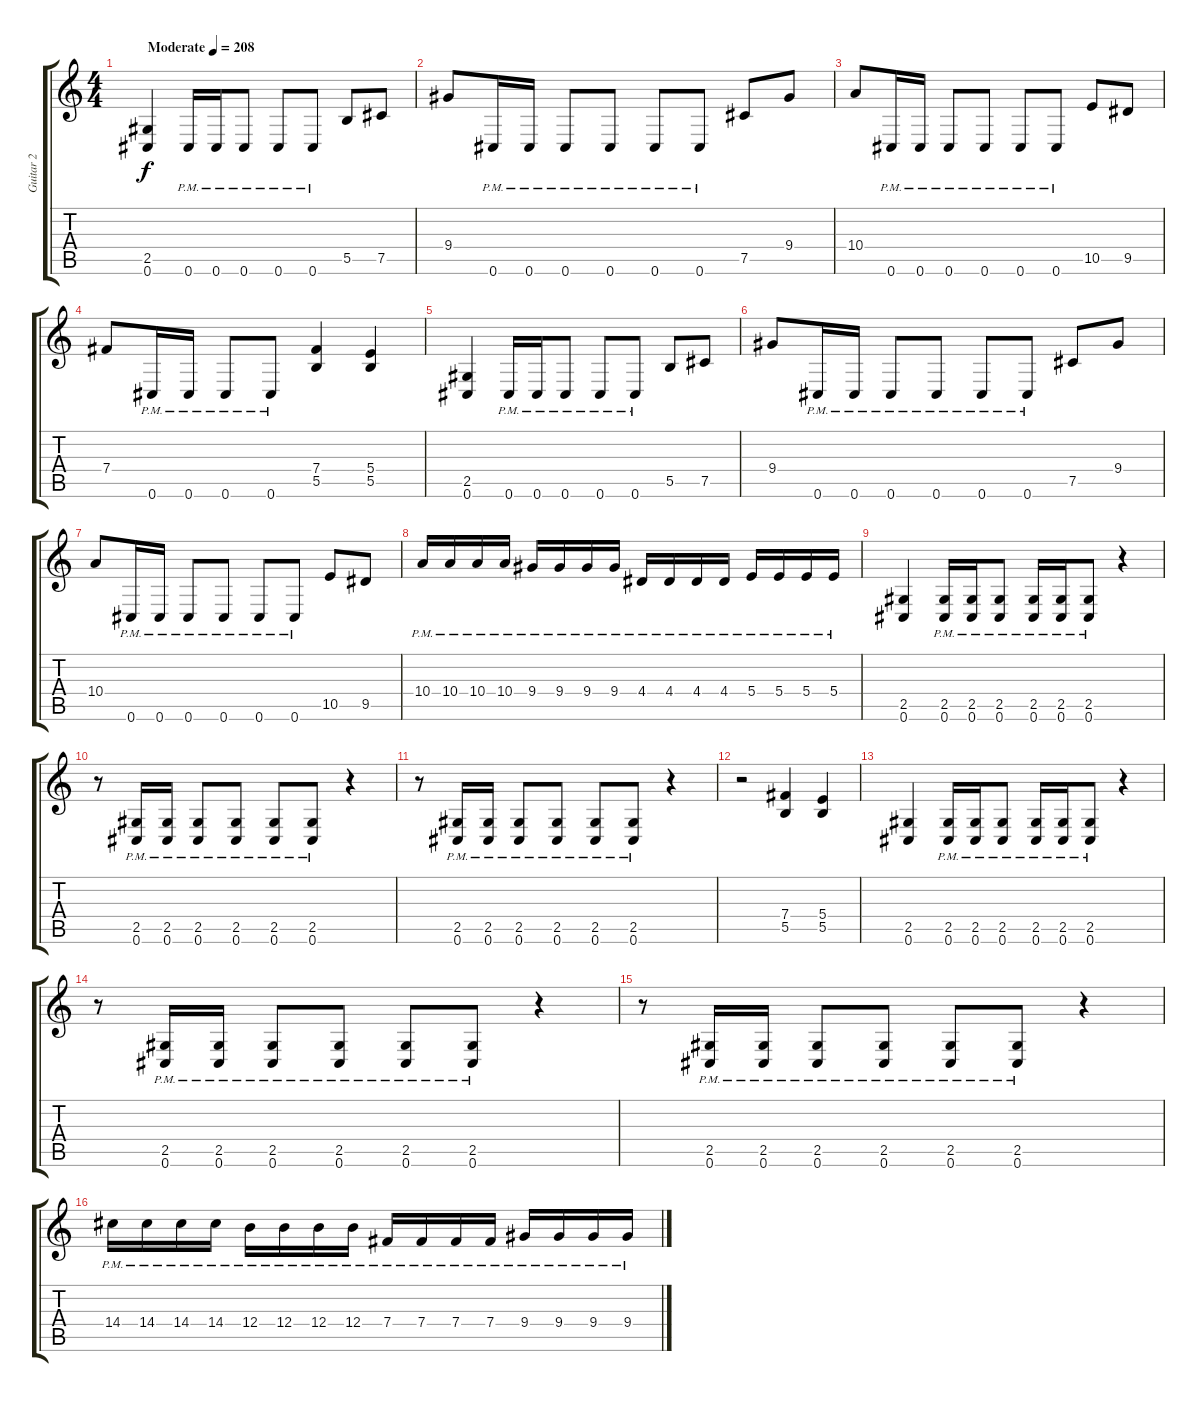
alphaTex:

\track ("Guitar 2" "Guitar 2") {instrument distortionguitar}
\staff {score tabs}
\tuning (Db4 Ab3 E3 B2 Gb2 Db2) {hide}
\ts (4 4)
\tempo (208 "Moderate")
\clef g2
\ks c
(2.5 0.6).4{dy f instrument distortionguitar} 0.6{pm}.16 0.6{pm}.16 0.6{pm}.8 0.6{pm}.8 0.6{pm}.8 5.5.8 7.5.8 |
9.4.8 0.6{pm}.16 0.6{pm}.16 0.6{pm}.8 0.6{pm}.8 0.6{pm}.8 0.6{pm}.8 7.5.8 9.4.8 |
10.4.8 0.6{pm}.16 0.6{pm}.16 0.6{pm}.8 0.6{pm}.8 0.6{pm}.8 0.6{pm}.8 10.5.8 9.5.8 |
7.4.8 0.6{pm}.16 0.6{pm}.16 0.6{pm}.8 0.6{pm}.8 (7.4 5.5).4 (5.4 5.5).4 |
(2.5 0.6).4 0.6{pm}.16 0.6{pm}.16 0.6{pm}.8 0.6{pm}.8 0.6{pm}.8 5.5.8 7.5.8 |
9.4.8 0.6{pm}.16 0.6{pm}.16 0.6{pm}.8 0.6{pm}.8 0.6{pm}.8 0.6{pm}.8 7.5.8 9.4.8 |
10.4.8 0.6{pm}.16 0.6{pm}.16 0.6{pm}.8 0.6{pm}.8 0.6{pm}.8 0.6{pm}.8 10.5.8 9.5.8 |
10.4{pm}.16 10.4{pm}.16 10.4{pm}.16 10.4{pm}.16 9.4{pm}.16 9.4{pm}.16 9.4{pm}.16 9.4{pm}.16 4.4{pm}.16 4.4{pm}.16 4.4{pm}.16 4.4{pm}.16 5.4{pm}.16 5.4{pm}.16 5.4{pm}.16 5.4{pm}.16 |
(2.5 0.6).4 (2.5{pm} 0.6{pm}).16 (2.5{pm} 0.6{pm}).16 (2.5{pm} 0.6{pm}).8 (2.5{pm} 0.6{pm}).16 (2.5{pm} 0.6{pm}).16 (2.5{pm} 0.6{pm}).8 r.4 |
r.8 (2.5{pm} 0.6{pm}).16 (2.5{pm} 0.6{pm}).16 (2.5{pm} 0.6{pm}).8 (2.5{pm} 0.6{pm}).8 (2.5{pm} 0.6{pm}).8 (2.5{pm} 0.6{pm}).8 r.4 |
r.8 (2.5{pm} 0.6{pm}).16 (2.5{pm} 0.6{pm}).16 (2.5{pm} 0.6{pm}).8 (2.5{pm} 0.6{pm}).8 (2.5{pm} 0.6{pm}).8 (2.5{pm} 0.6{pm}).8 r.4 |
r.2 (7.4 5.5).4 (5.4 5.5).4 |
(2.5 0.6).4 (2.5{pm} 0.6{pm}).16 (2.5{pm} 0.6{pm}).16 (2.5{pm} 0.6{pm}).8 (2.5{pm} 0.6{pm}).16 (2.5{pm} 0.6{pm}).16 (2.5{pm} 0.6{pm}).8 r.4 |
r.8 (2.5{pm} 0.6{pm}).16 (2.5{pm} 0.6{pm}).16 (2.5{pm} 0.6{pm}).8 (2.5{pm} 0.6{pm}).8 (2.5{pm} 0.6{pm}).8 (2.5{pm} 0.6{pm}).8 r.4 |
r.8 (2.5{pm} 0.6{pm}).16 (2.5{pm} 0.6{pm}).16 (2.5{pm} 0.6{pm}).8 (2.5{pm} 0.6{pm}).8 (2.5{pm} 0.6{pm}).8 (2.5{pm} 0.6{pm}).8 r.4 |
14.4{pm}.16 14.4{pm}.16 14.4{pm}.16 14.4{pm}.16 12.4{pm}.16 12.4{pm}.16 12.4{pm}.16 12.4{pm}.16 7.4{pm}.16 7.4{pm}.16 7.4{pm}.16 7.4{pm}.16 9.4{pm}.16 9.4{pm}.16 9.4{pm}.16 9.4{pm}.16
